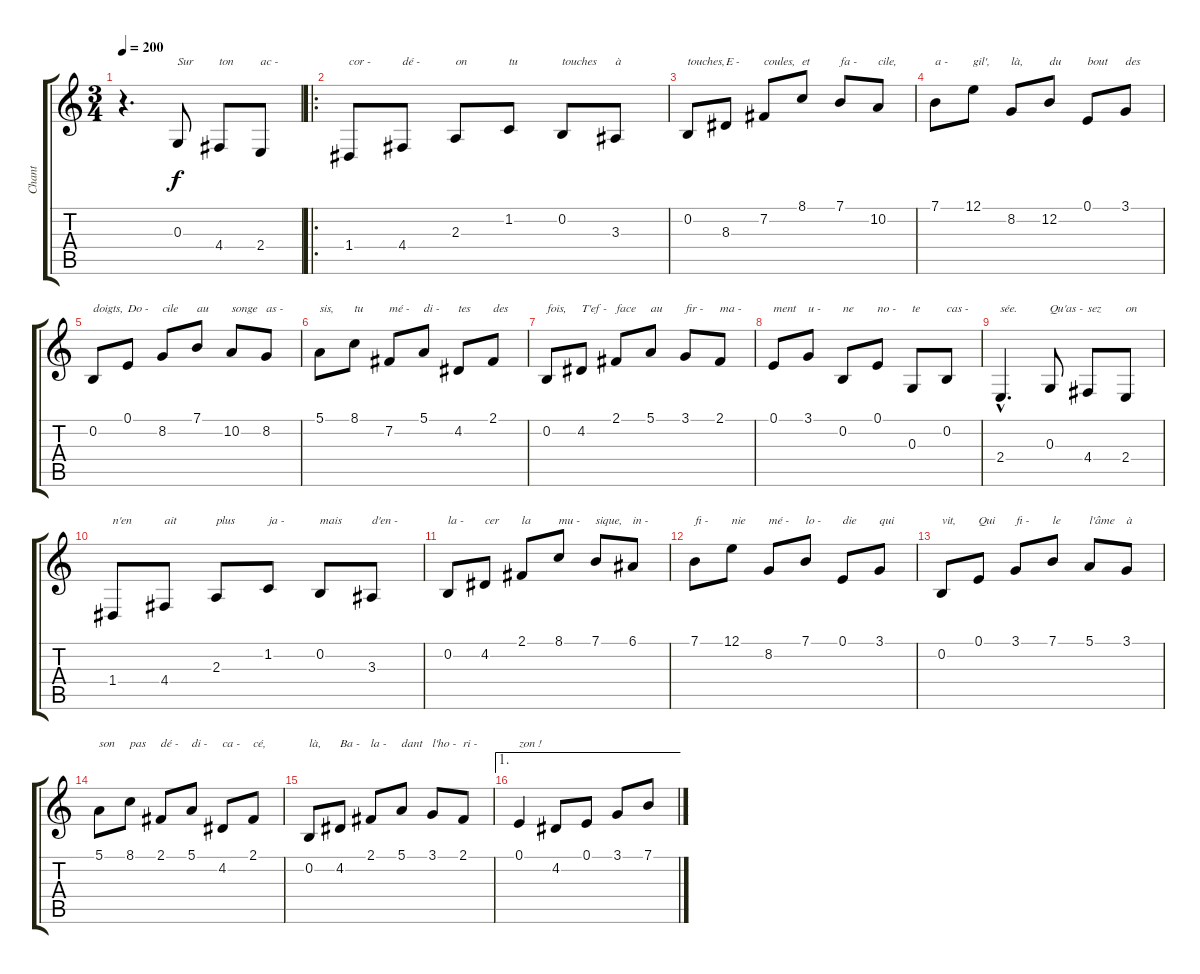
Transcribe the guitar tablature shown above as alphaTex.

\track ("Chant" "Chant") {instrument accordion}
\staff {score tabs}
\tuning (E4 B3 G3 D3 A2 E2) {hide}
\ts (3 4)
\tempo 200
\clef g2
\ks c
r.4{d dy f} 0.3.8{txt "Sur"} 4.4.8{txt "ton"} 2.4.8{txt "ac -"} |
\ro
1.4.8{txt "cor -"} 4.4.8{txt "dé -"} 2.3.8{txt "on"} 1.2.8{txt "tu"} 0.2.8{txt "touches"} 3.3.8{txt "à"} |
0.2.8{txt "touches,"} 8.3.8{txt "E -"} 7.2.8{txt "coules,"} 8.1.8{txt "et"} 7.1.8{txt "fa -"} 10.2.8{txt "cile,"} |
7.1.8{txt "a -"} 12.1.8{txt "gil',"} 8.2.8{txt "là,"} 12.2.8{txt "du"} 0.1.8{txt "bout"} 3.1.8{txt "des"} |
0.2.8{txt "doigts,"} 0.1.8{txt "Do -"} 8.2.8{txt "cile"} 7.1.8{txt "au"} 10.2.8{txt "songe"} 8.2.8{txt "as -"} |
5.1.8{txt "sis,"} 8.1.8{txt "tu"} 7.2.8{txt "mé -"} 5.1.8{txt "di -"} 4.2.8{txt "tes"} 2.1.8{txt "des"} |
0.2.8{txt "fois,"} 4.2.8{txt "T'ef -"} 2.1.8{txt "face"} 5.1.8{txt "au"} 3.1.8{txt "fir -"} 2.1.8{txt "ma -"} |
0.1.8{txt "ment"} 3.1.8{txt "u -"} 0.2.8{txt "ne"} 0.1.8{txt "no -"} 0.3.8{txt "te"} 0.2.8{txt "cas -"} |
2.4{hac}.4{d txt "sée."} 0.3.8{txt "Qu'as -"} 4.4.8{txt "sez"} 2.4.8{txt "on"} |
1.4.8{txt "n'en"} 4.4.8{txt "ait"} 2.3.8{txt "plus"} 1.2.8{txt "ja -"} 0.2.8{txt "mais"} 3.3.8{txt "d'en -"} |
0.2.8{txt "la -"} 4.2.8{txt "cer"} 2.1.8{txt "la"} 8.1.8{txt "mu -"} 7.1.8{txt "sique,"} 6.1.8{txt "in -"} |
7.1.8{txt "fi -"} 12.1.8{txt "nie"} 8.2.8{txt "mé -"} 7.1.8{txt "lo -"} 0.1.8{txt "die"} 3.1.8{txt "qui"} |
0.2.8{txt "vit,"} 0.1.8{txt "Qui"} 3.1.8{txt "fi -"} 7.1.8{txt "le"} 5.1.8{txt "l'âme"} 3.1.8{txt "à"} |
5.1.8{txt "son"} 8.1.8{txt "pas"} 2.1.8{txt "dé -"} 5.1.8{txt "di -"} 4.2.8{txt "ca -"} 2.1.8{txt "cé,"} |
0.2.8{txt "là,"} 4.2.8{txt "Ba -"} 2.1.8{txt "la -"} 5.1.8{txt "dant"} 3.1.8{txt "l'ho -"} 2.1.8{txt "ri -"} |
\ae 1
0.1.4{txt "zon !"} 4.2.8 0.1.8 3.1.8 7.1.8
